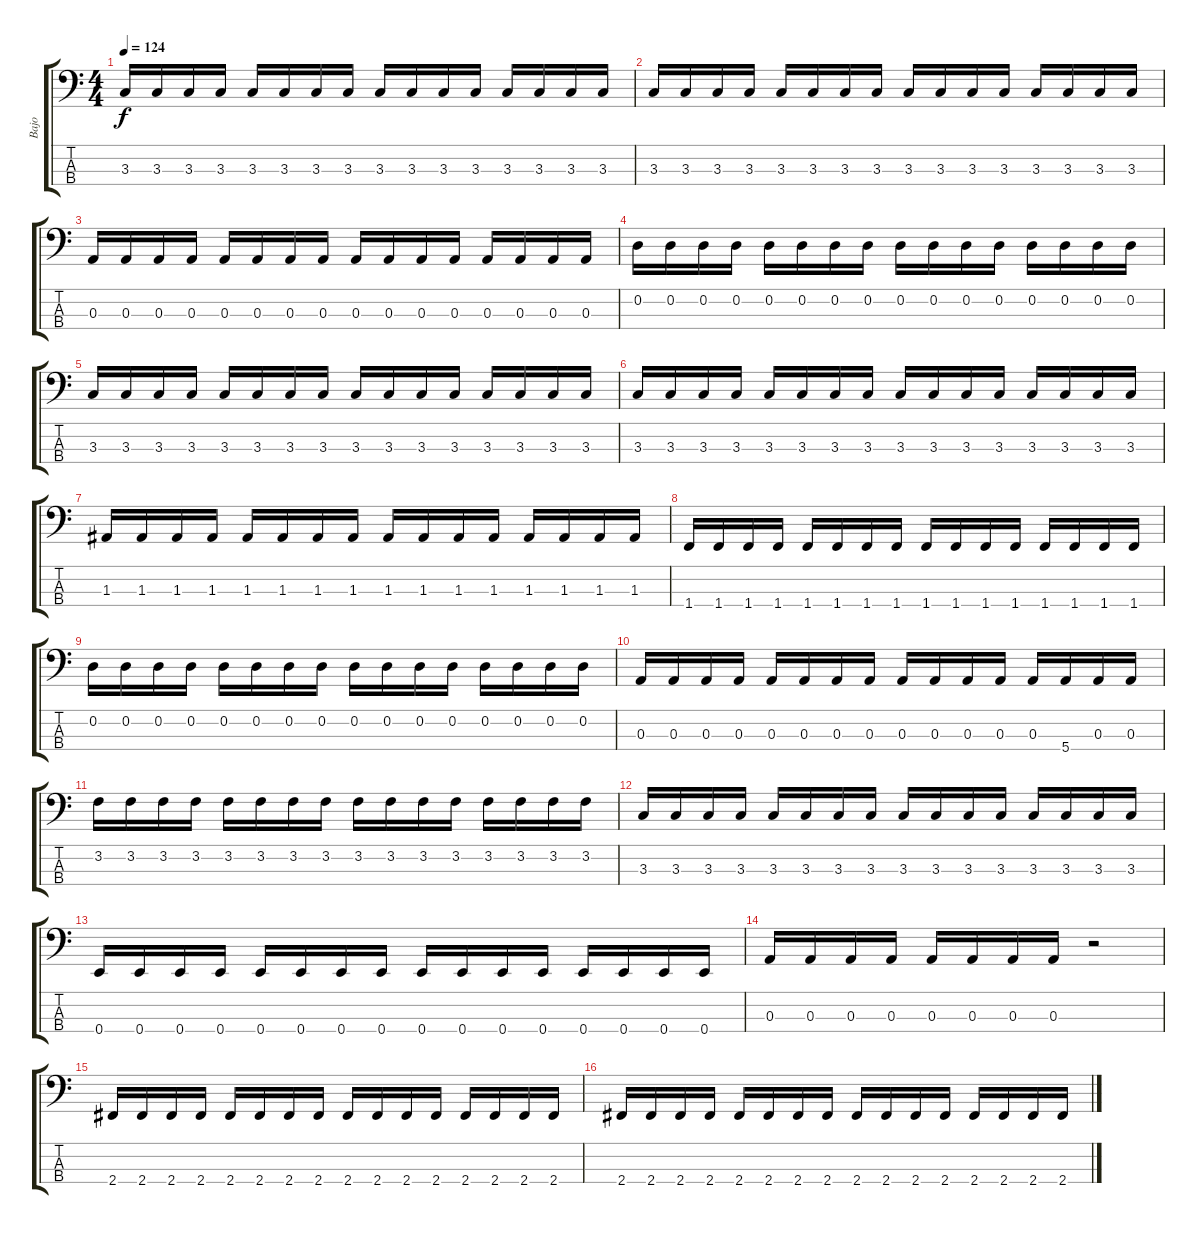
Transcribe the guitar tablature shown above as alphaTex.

\track ("Bajo" "Bajo") {instrument electricbassfinger}
\staff {score tabs}
\tuning (G2 D2 A1 E1) {hide}
\ts (4 4)
\tempo 124
\clef f4
\ks c
3.3.16{dy f} 3.3.16 3.3.16 3.3.16 3.3.16 3.3.16 3.3.16 3.3.16 3.3.16 3.3.16 3.3.16 3.3.16 3.3.16 3.3.16 3.3.16 3.3.16 |
3.3.16 3.3.16 3.3.16 3.3.16 3.3.16 3.3.16 3.3.16 3.3.16 3.3.16 3.3.16 3.3.16 3.3.16 3.3.16 3.3.16 3.3.16 3.3.16 |
0.3.16 0.3.16 0.3.16 0.3.16 0.3.16 0.3.16 0.3.16 0.3.16 0.3.16 0.3.16 0.3.16 0.3.16 0.3.16 0.3.16 0.3.16 0.3.16 |
0.2.16 0.2.16 0.2.16 0.2.16 0.2.16 0.2.16 0.2.16 0.2.16 0.2.16 0.2.16 0.2.16 0.2.16 0.2.16 0.2.16 0.2.16 0.2.16 |
3.3.16 3.3.16 3.3.16 3.3.16 3.3.16 3.3.16 3.3.16 3.3.16 3.3.16 3.3.16 3.3.16 3.3.16 3.3.16 3.3.16 3.3.16 3.3.16 |
3.3.16 3.3.16 3.3.16 3.3.16 3.3.16 3.3.16 3.3.16 3.3.16 3.3.16 3.3.16 3.3.16 3.3.16 3.3.16 3.3.16 3.3.16 3.3.16 |
1.3.16 1.3.16 1.3.16 1.3.16 1.3.16 1.3.16 1.3.16 1.3.16 1.3.16 1.3.16 1.3.16 1.3.16 1.3.16 1.3.16 1.3.16 1.3.16 |
1.4.16 1.4.16 1.4.16 1.4.16 1.4.16 1.4.16 1.4.16 1.4.16 1.4.16 1.4.16 1.4.16 1.4.16 1.4.16 1.4.16 1.4.16 1.4.16 |
0.2.16 0.2.16 0.2.16 0.2.16 0.2.16 0.2.16 0.2.16 0.2.16 0.2.16 0.2.16 0.2.16 0.2.16 0.2.16 0.2.16 0.2.16 0.2.16 |
0.3.16 0.3.16 0.3.16 0.3.16 0.3.16 0.3.16 0.3.16 0.3.16 0.3.16 0.3.16 0.3.16 0.3.16 0.3.16 5.4.16 0.3.16 0.3.16 |
3.2.16 3.2.16 3.2.16 3.2.16 3.2.16 3.2.16 3.2.16 3.2.16 3.2.16 3.2.16 3.2.16 3.2.16 3.2.16 3.2.16 3.2.16 3.2.16 |
3.3.16 3.3.16 3.3.16 3.3.16 3.3.16 3.3.16 3.3.16 3.3.16 3.3.16 3.3.16 3.3.16 3.3.16 3.3.16 3.3.16 3.3.16 3.3.16 |
0.4.16 0.4.16 0.4.16 0.4.16 0.4.16 0.4.16 0.4.16 0.4.16 0.4.16 0.4.16 0.4.16 0.4.16 0.4.16 0.4.16 0.4.16 0.4.16 |
0.3.16 0.3.16 0.3.16 0.3.16 0.3.16 0.3.16 0.3.16 0.3.16 r.2 |
2.4.16 2.4.16 2.4.16 2.4.16 2.4.16 2.4.16 2.4.16 2.4.16 2.4.16 2.4.16 2.4.16 2.4.16 2.4.16 2.4.16 2.4.16 2.4.16 |
2.4.16 2.4.16 2.4.16 2.4.16 2.4.16 2.4.16 2.4.16 2.4.16 2.4.16 2.4.16 2.4.16 2.4.16 2.4.16 2.4.16 2.4.16 2.4.16
